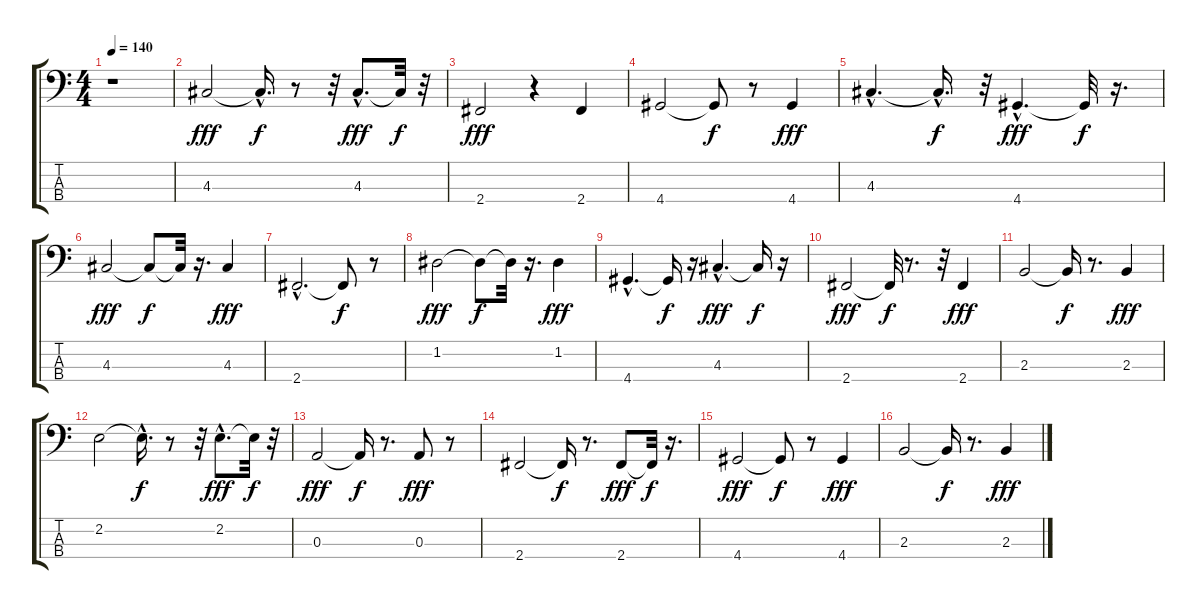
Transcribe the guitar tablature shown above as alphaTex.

\track "" {instrument electricbasspick}
\staff {score tabs}
\tuning (G2 D2 A1 E1) {hide}
\ts (4 4)
\tempo 140
\clef f4
\ks c
r.1{dy fff} |
4.3.2 4.3{hac t}.16{d dy f} r.8 r.32 4.3{hac}.8{d dy fff} 4.3{t}.32{dy f} r.32 |
2.4.2{dy fff} r.4 2.4.4 |
4.4.2 4.4{t}.8{dy f} r.8 4.4.4{dy fff} |
4.3{hac}.4{d} 4.3{hac t}.16{d dy f} r.32 4.4{hac}.4{d dy fff} 4.4{t}.32{dy f} r.16{d} |
4.3.2{dy fff} 4.3{t}.8{dy f} 4.3{t}.32 r.16{d} 4.3.4{dy fff} |
2.4{hac}.2{d} 2.4{t}.8{dy f} r.8 |
1.2.2{dy fff} 1.2{t}.8{dy f} 1.2{t}.32 r.16{d} 1.2.4{dy fff} |
4.4{hac}.4{d} 4.4{t}.16{dy f} r.16 4.3{hac}.4{d dy fff} 4.3{t}.16{dy f} r.16 |
2.4.2{dy fff} 2.4{t}.32{dy f} r.8{d} r.32 2.4.4{dy fff} |
2.3.2 2.3{t}.16{dy f} r.8{d} 2.3.4{dy fff} |
2.2.2 2.2{hac t}.16{d dy f} r.8 r.32 2.2{hac}.8{d dy fff} 2.2{t}.32{dy f} r.32 |
0.3.2{dy fff} 0.3{t}.16{dy f} r.8{d} 0.3.8{dy fff} r.8 |
2.4.2 2.4{t}.16{dy f} r.8{d} 2.4.8{dy fff} 2.4{t}.32{dy f} r.16{d} |
4.4.2{dy fff} 4.4{t}.8{dy f} r.8 4.4.4{dy fff} |
2.3.2 2.3{t}.16{dy f} r.8{d} 2.3.4{dy fff}
